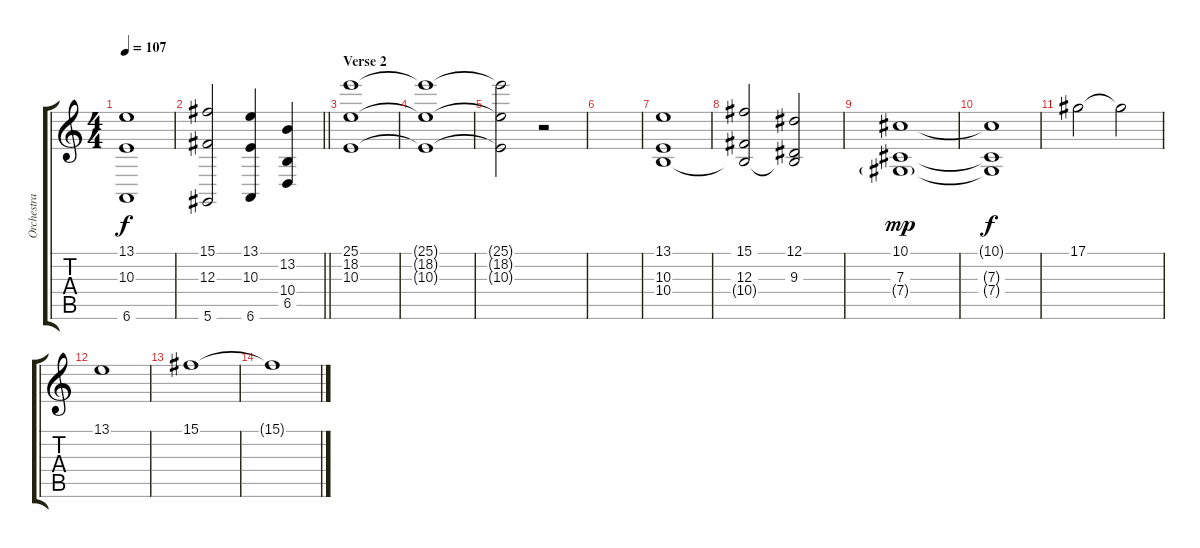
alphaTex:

\track ("Orchestra 1" "Orchestra ") {instrument stringensemble1}
\staff {score tabs}
\tuning (Eb4 Bb3 Gb3 Db3 Ab2 Eb2) {hide}
\ts (4 4)
\tempo 107
\clef g2
\ks c
(13.1 10.3 6.6).1{dy f} |
\barLineRight lightlight
(15.1 12.3 5.6).2 (13.1 10.3 6.6).4 (13.2 10.4 6.5).4 |
\section ("" "Verse 2")
(25.1 18.2 10.3).1 |
(25.1{t} 18.2{t} 10.3{t}).1{volume 1} |
(25.1{t} 18.2{t} 10.3{t}).2 r.2 |
|
(13.1 10.3 10.4).1{volume 11} |
(15.1 12.3 10.4{t}).2 (12.1 9.3 10.4{t}).2 |
(10.1 7.3 7.4{g}).1{dy mp} |
(10.1{t} 7.3{t} 7.4{t}).1{dy f volume 5} |
17.1.2{volume 8} 17.1{t}.2 |
13.1.1 |
15.1.1 |
15.1{t}.1{volume 2}
